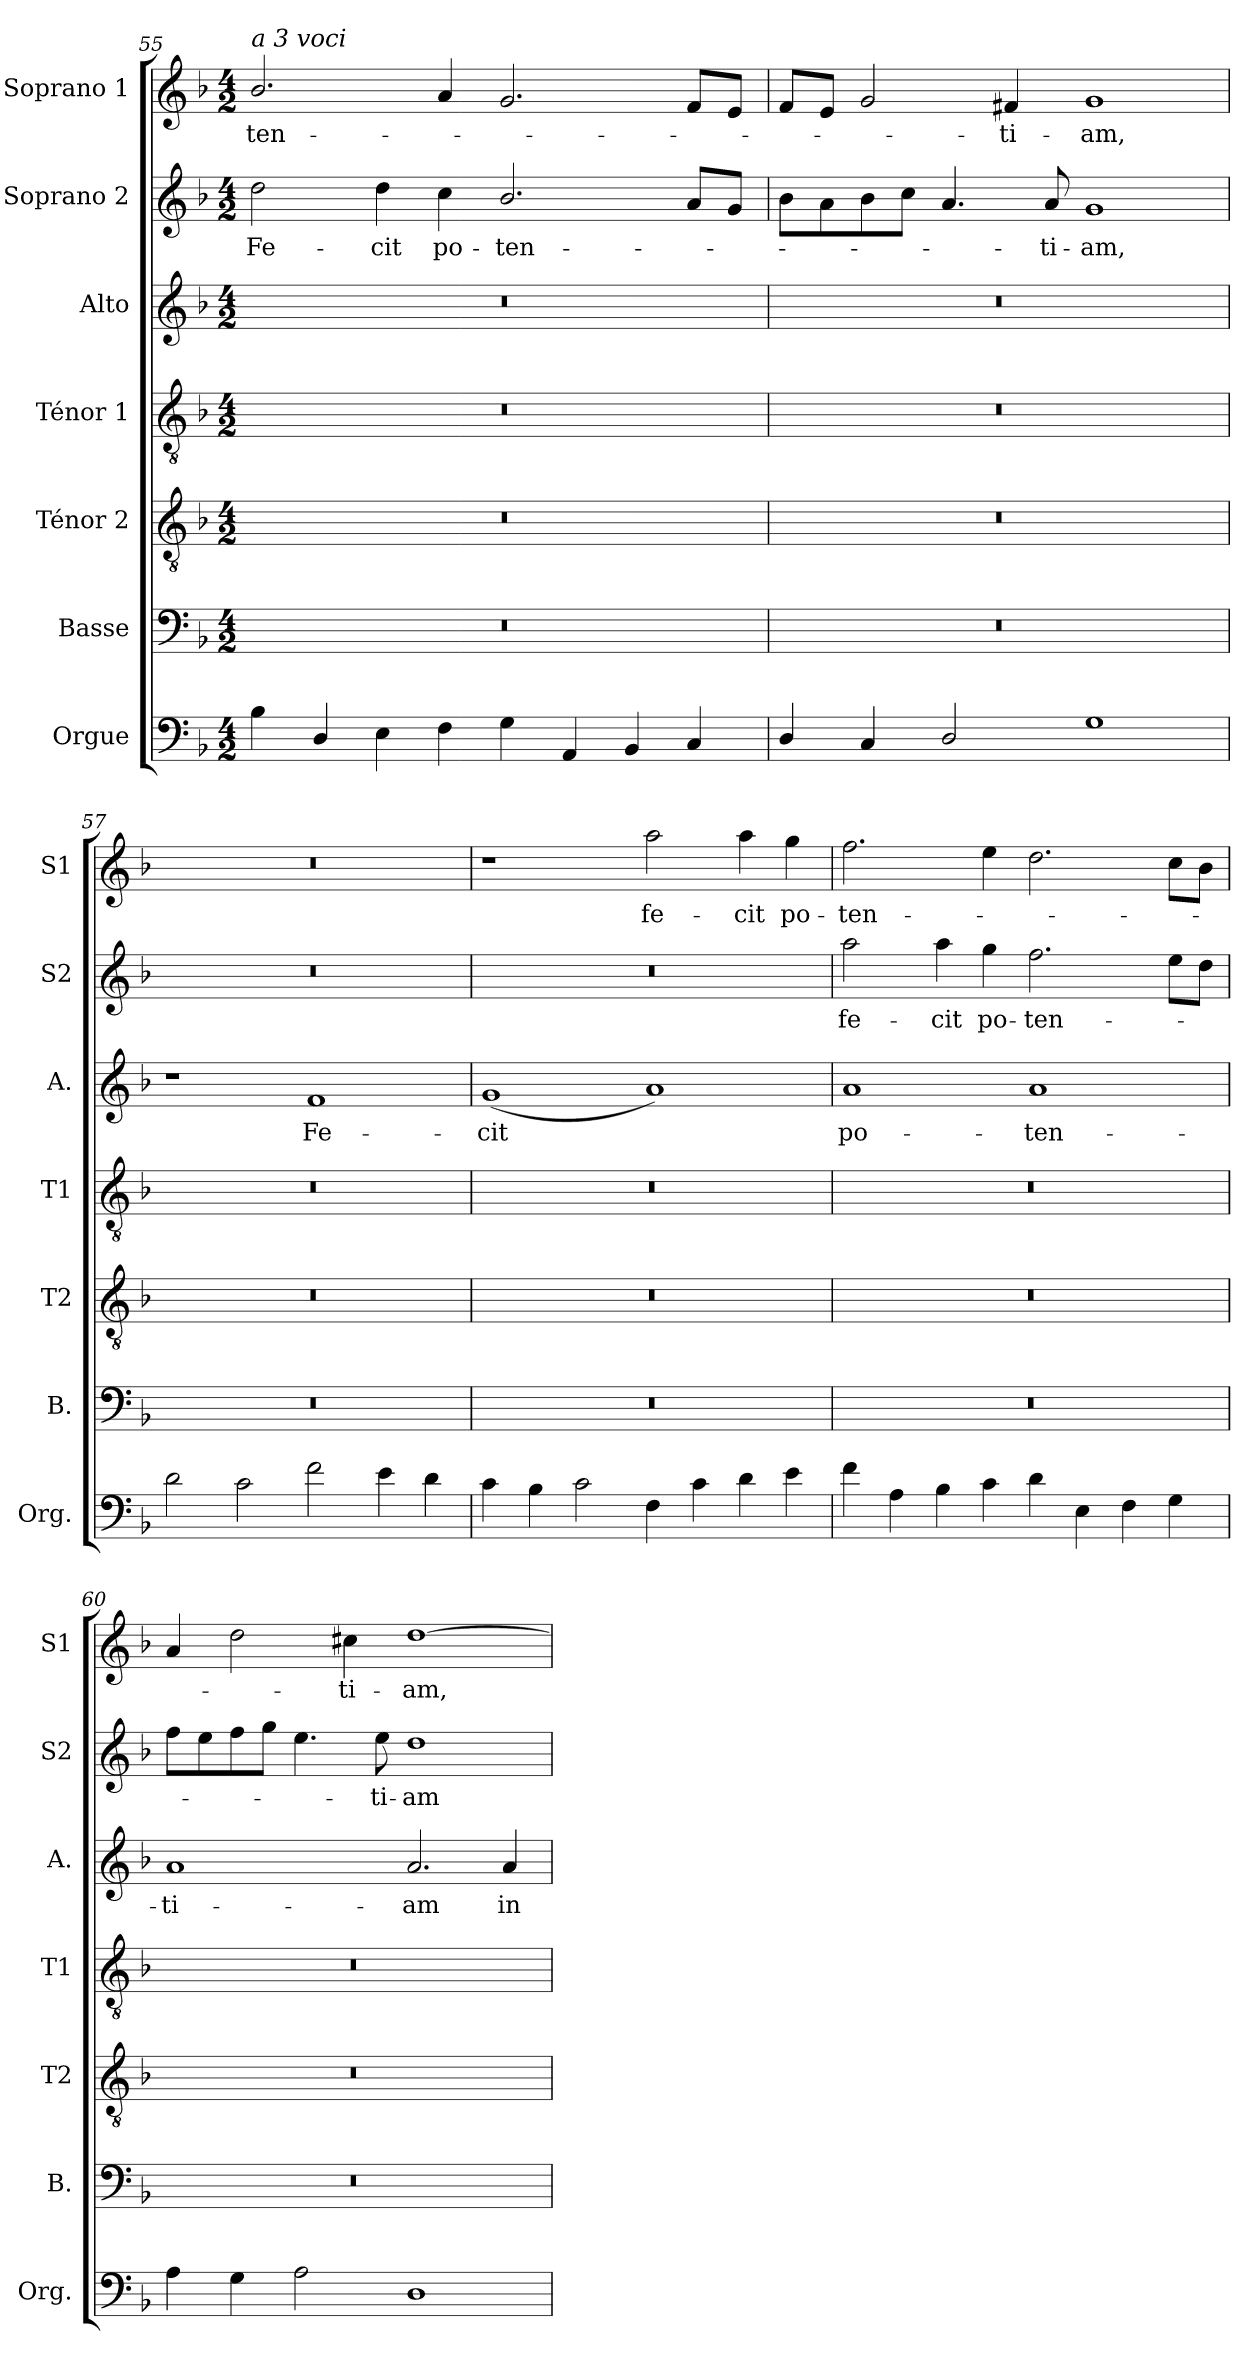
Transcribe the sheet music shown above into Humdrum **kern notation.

**kern	**kern	**kern	**kern	**kern	**text	**kern	**text	**kern	**text
*part7	*part6	*part5	*part4	*part3	*part3	*part2	*part2	*part1	*part1
*staff7	*staff6	*staff5	*staff4	*staff3	*staff3	*staff2	*staff2	*staff1	*staff1
*I"Orgue	*I"Basse	*I"Ténor 2	*I"Ténor 1	*I"Alto	*	*I"Soprano 2	*	*I"Soprano 1	*
*I'Org.	*I'B.	*I'T2	*I'T1	*I'A.	*	*I'S2	*	*I'S1	*
*clefF4	*clefF4	*clefGv2	*clefGv2	*clefG2	*	*clefG2	*	*clefG2	*
*k[b-]	*k[b-]	*k[b-]	*k[b-]	*k[b-]	*	*k[b-]	*	*k[b-]	*
*M4/2	*M4/2	*M4/2	*M4/2	*M4/2	*	*M4/2	*	*M4/2	*
=55	=55	=55	=55	=55	=55	=55	=55	=55	=55
!	!	!	!	!	!	!	!	!LO:TX:a:i:t=a 3 voci	!
!	!	!	!	!	!	!	!LO:LY:b	!	!LO:LY:b
4B-\	0r	0r	0r	0r	.	2dd\	Fe-	2.b-/	-ten-
4D/	.	.	.	.	.	.	.	.	.
!	!	!	!	!	!	!	!LO:LY:b	!	!
4E\	.	.	.	.	.	4dd\	-cit	.	.
!	!	!	!	!	!	!	!LO:LY:b	!	!
4F\	.	.	.	.	.	4cc\	po-	4a/	.
!	!	!	!	!	!	!	!LO:LY:b	!	!
4G\	.	.	.	.	.	2.b-/	-ten-	2.g/	.
4AA/	.	.	.	.	.	.	.	.	.
4BB-/	.	.	.	.	.	.	.	.	.
4C/	.	.	.	.	.	8a/L	.	8f/L	.
.	.	.	.	.	.	8g/J	.	8e/J	.
=56	=56	=56	=56	=56	=56	=56	=56	=56	=56
4D/	0r	0r	0r	0r	.	8b-\L	.	8f/L	.
.	.	.	.	.	.	8a\	.	8e/J	.
4C/	.	.	.	.	.	8b-\	.	2g/	.
.	.	.	.	.	.	8cc\J	.	.	.
2D/	.	.	.	.	.	4.a/	.	.	.
!	!	!	!	!	!	!	!	!	!LO:LY:b
.	.	.	.	.	.	.	.	4f#X/	-ti-
!	!	!	!	!	!	!	!LO:LY:b	!	!
.	.	.	.	.	.	8a/	-ti-	.	.
!	!	!	!	!	!	!	!LO:LY:b	!	!LO:LY:b
1G	.	.	.	.	.	1g	-am,	1g	-am,
=57	=57	=57	=57	=57	=57	=57	=57	=57	=57
2d\	0r	0r	0r	1r	.	0r	.	0r	.
2c\	.	.	.	.	.	.	.	.	.
!	!	!	!	!	!LO:LY:b	!	!	!	!
2f\	.	.	.	1f	Fe-	.	.	.	.
4e\	.	.	.	.	.	.	.	.	.
4d\	.	.	.	.	.	.	.	.	.
=58	=58	=58	=58	=58	=58	=58	=58	=58	=58
!	!	!	!	!	!LO:LY:b	!	!	!	!
4c\	0r	0r	0r	(<1g	-cit	0r	.	1r	.
4B-\	.	.	.	.	.	.	.	.	.
2c\	.	.	.	.	.	.	.	.	.
!	!	!	!	!	!	!	!	!	!LO:LY:b
4F\	.	.	.	1a)	.	.	.	2aa\	fe-
4c\	.	.	.	.	.	.	.	.	.
!	!	!	!	!	!	!	!	!	!LO:LY:b
4d\	.	.	.	.	.	.	.	4aa\	-cit
!	!	!	!	!	!	!	!	!	!LO:LY:b
4e\	.	.	.	.	.	.	.	4gg\	po-
!!LO:LB:g=z
=59	=59	=59	=59	=59	=59	=59	=59	=59	=59
!	!	!	!	!	!LO:LY:b	!	!LO:LY:b	!	!LO:LY:b
4f\	0r	0r	0r	1a	po-	2aa\	fe-	2.ff\	-ten-
4A\	.	.	.	.	.	.	.	.	.
!	!	!	!	!	!	!	!LO:LY:b	!	!
4B-\	.	.	.	.	.	4aa\	-cit	.	.
!	!	!	!	!	!	!	!LO:LY:b	!	!
4c\	.	.	.	.	.	4gg\	po-	4ee\	.
!	!	!	!	!	!LO:LY:b	!	!LO:LY:b	!	!
4d\	.	.	.	1a	-ten-	2.ff\	-ten-	2.dd\	.
4E\	.	.	.	.	.	.	.	.	.
4F\	.	.	.	.	.	.	.	.	.
4G\	.	.	.	.	.	8ee\L	.	8cc\L	.
.	.	.	.	.	.	8dd\J	.	8b-\J	.
=60	=60	=60	=60	=60	=60	=60	=60	=60	=60
!	!	!	!	!	!LO:LY:b	!	!	!	!
4A\	0r	0r	0r	1a	-ti-	8ff\L	.	4a/	.
.	.	.	.	.	.	8ee\	.	.	.
4G\	.	.	.	.	.	8ff\	.	2dd\	.
.	.	.	.	.	.	8gg\J	.	.	.
2A\	.	.	.	.	.	4.ee\	.	.	.
!	!	!	!	!	!	!	!	!	!LO:LY:b
.	.	.	.	.	.	.	.	4cc#X\	-ti-
!	!	!	!	!	!	!	!LO:LY:b	!	!
.	.	.	.	.	.	8ee\	-ti-	.	.
!	!	!	!	!	!LO:LY:b	!	!LO:LY:b	!	!LO:LY:b
1D	.	.	.	2.a/	-am	1dd	-am	[1dd	-am,
!	!	!	!	!	!LO:LY:b	!	!	!	!
.	.	.	.	4a/	in	.	.	.	.
=	=	=	=	=	=	=	=	=	=
*-	*-	*-	*-	*-	*-	*-	*-	*-	*-
